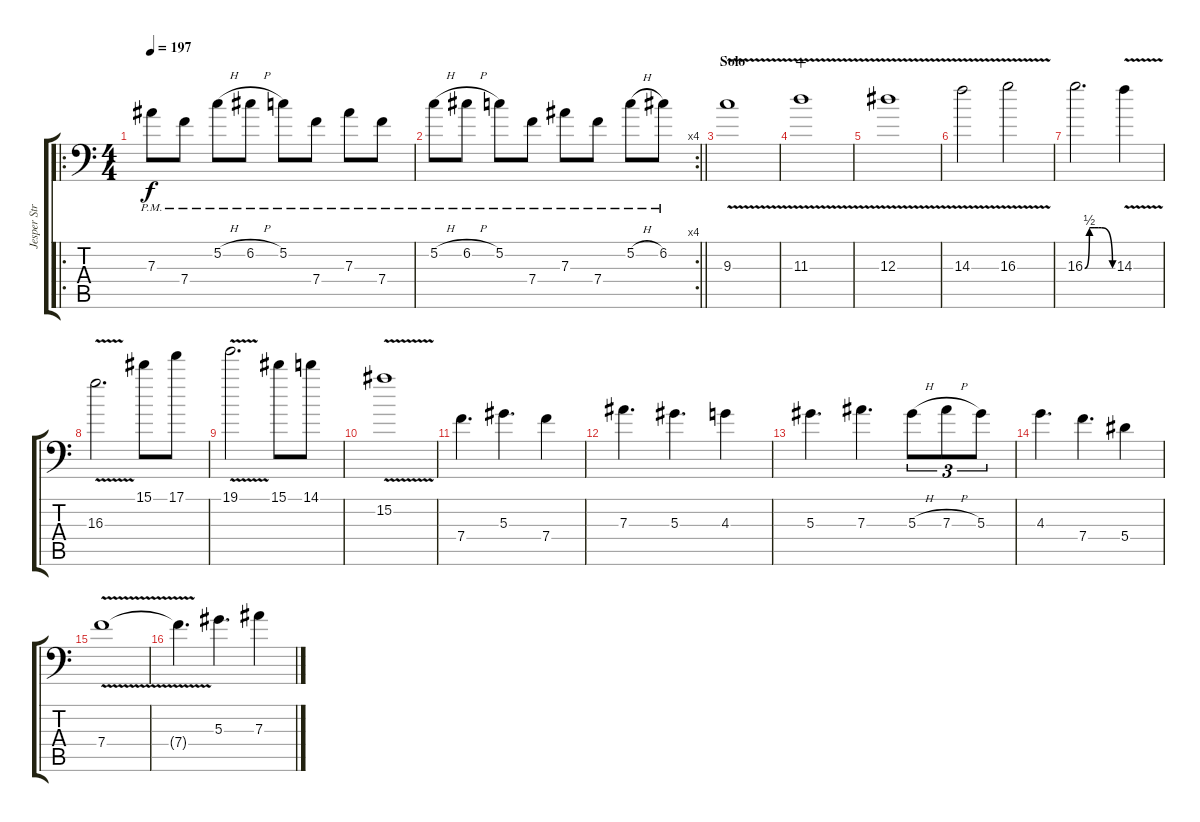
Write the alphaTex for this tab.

\track ("Jesper Strömblad" "Jesper Str") {instrument distortionguitar}
\staff {score tabs}
\tuning (C4 G3 Eb3 Bb2 F2 Bb1) {hide}
\ro
\ts (4 4)
\tempo 197
\clef f4
\ks c
7.3{pm}.8{dy f} 7.4{pm}.8 5.2{h pm}.8 6.2{h pm}.8 5.2{pm}.8 7.4{pm}.8 7.3{pm}.8 7.4{pm}.8 |
\rc 4
\barLineRight lightlight
5.2{h pm}.8 6.2{h pm}.8 5.2{pm}.8 7.4{pm}.8 7.3{pm}.8 7.4{pm}.8 5.2{h pm}.8 6.2{pm}.8 |
\section ("" "Solo")
9.3{v}.1{volume 13} |
11.3{v}.1{wahc} |
12.3{v}.1 |
14.3{v}.2 16.3{v}.2 |
16.3{be (custom 0 0 10 2 20 2 30 2 36 2 60 0)}.2{d} 14.3{v}.4 |
16.3{v}.2{d} 15.1.8 17.1.8 |
19.1{v}.2{d} 15.1.8 14.1.8 |
15.2{v}.1 |
7.4.4{d} 5.3.4{d} 7.4.4 |
7.3.4{d} 5.3.4{d} 4.3.4 |
5.3.4{d} 7.3.4{d} 5.3{h}.8{tu (3 2)} 7.3{h}.8{tu (3 2)} 5.3.8{tu (3 2)} |
4.3.4{d} 7.4.4{d} 5.4.4 |
7.4{v}.1 |
7.4{t}.4{d} 5.3.4{d} 7.3.4
